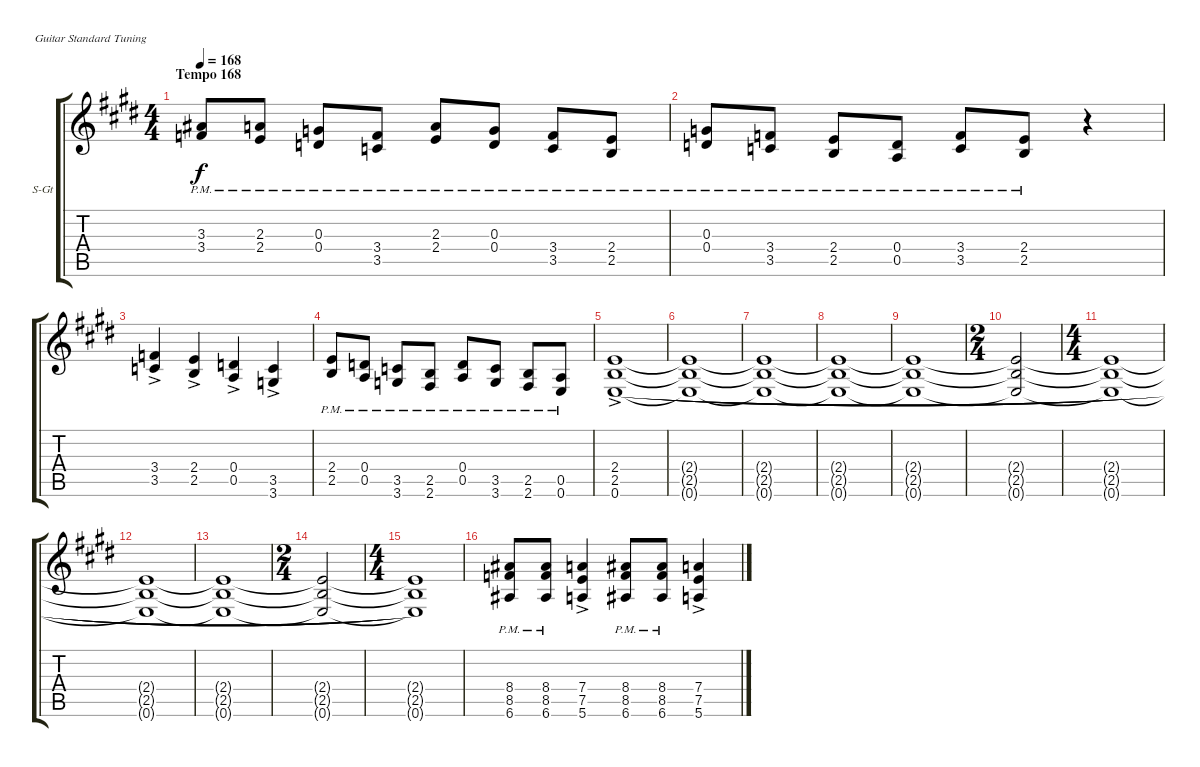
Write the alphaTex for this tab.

\bracketExtendMode groupsimilarinstruments
\firstSystemTrackNameOrientation horizontal
\otherSystemsTrackNameOrientation horizontal
\track ("Guitar I" "S-Gt") {instrument acousticguitarsteel}
\staff {score tabs}
\tuning (E4 B3 G3 D3 A2 E2)
\ts (4 4)
\section ("" "Tempo 168")
\tempo 168
\clef g2
\scale
1.07818
\ks e
(3.3{pm} 3.4{pm}).8{dy f} (2.3{pm} 2.4{pm}).8 (0.3{pm} 0.4{pm}).8 (3.4{pm} 3.5{pm}).8 (2.3{pm} 2.4{pm}).8 (0.3{pm} 0.4{pm}).8 (3.4{pm} 3.5{pm}).8 (2.4{pm} 2.5{pm}).8 |
\scale
0.921816 (0.3{pm} 0.4{pm}).8 (3.4{pm} 3.5{pm}).8 (2.4{pm} 2.5{pm}).8 (0.4{pm} 0.5{pm}).8 (3.4{pm} 3.5{pm}).8 (2.4{pm} 2.5{pm}).8 r.4 |
\scale
1.07818 (3.4{ac} 3.5{ac}).4 (2.4{ac} 2.5{ac}).4 (0.4{ac} 0.5{ac}).4 (3.5{ac} 3.6{ac}).4 |
\scale
0.921816 (2.4{pm} 2.5{pm}).8 (0.4{pm} 0.5{pm}).8 (3.5{pm} 3.6{pm}).8 (2.5{pm} 2.6{pm}).8 (0.4{pm} 0.5{pm}).8 (3.5{pm} 3.6{pm}).8 (2.5{pm} 2.6{pm}).8 (0.6{pm} 0.5).8 |
\scale
1.07818 (2.4 2.5 0.6{ac}).1{legatoorigin} |
\scale
0.921816 (2.4{t} 2.5{t} 0.6{t}).1{legatoorigin} |
\scale
1.07818 (2.4{t} 2.5{t} 0.6{t}).1{legatoorigin} |
\scale
0.921816 (2.4{t} 2.5{t} 0.6{t}).1{legatoorigin} |
\scale
1.07818 (2.4{t} 2.5{t} 0.6{t}).1{legatoorigin} |
\ts (2 4)
\scale
0.921816 (2.4{t} 2.5{t} 0.6{t}).2{legatoorigin} |
\ts (4 4)
\scale
1.10845 (2.4{t} 2.5{t} 0.6{t}).1{legatoorigin} |
\scale
0.891551 (2.4{t} 2.5{t} 0.6{t}).1{legatoorigin} |
\scale
1.07818 (2.4{t} 2.5{t} 0.6{t}).1{legatoorigin} |
\ts (2 4)
\scale
0.921816 (2.4{t} 2.5{t} 0.6{t}).2{legatoorigin} |
\ts (4 4)
\scale
1.10845 (2.4{t} 2.5{t} 0.6{t}).1 |
\scale
0.891551 (8.5{pm} 6.6{pm} 8.4{pm}).8 (8.5{pm} 6.6{pm} 8.4{pm}).8 (7.4 7.5 5.6{ac}).4 (8.5{pm} 6.6{pm} 8.4{pm}).8 (8.5{pm} 6.6{pm} 8.4{pm}).8 (7.4 7.5 5.6{ac}).4
